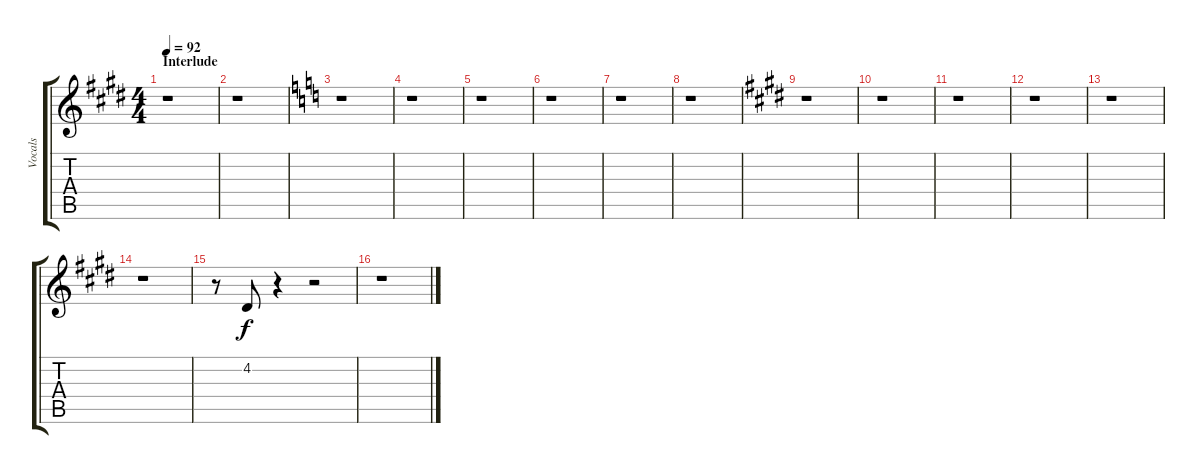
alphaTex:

\track ("Vocals" "Vocals") {instrument oboe}
\staff {score tabs}
\tuning (E4 B3 G3 D3 A2 E2) {hide}
\ts (4 4)
\section ("" "Interlude")
\tempo 92
\clef g2
\ks e
r.1{dy f} |
r.1 |
\ks c
r.1 |
r.1 |
r.1 |
r.1 |
r.1 |
r.1 |
\ks e
r.1 |
r.1 |
r.1 |
r.1 |
r.1 |
r.1 |
r.8 4.2.8 r.4 r.2 |
r.1
